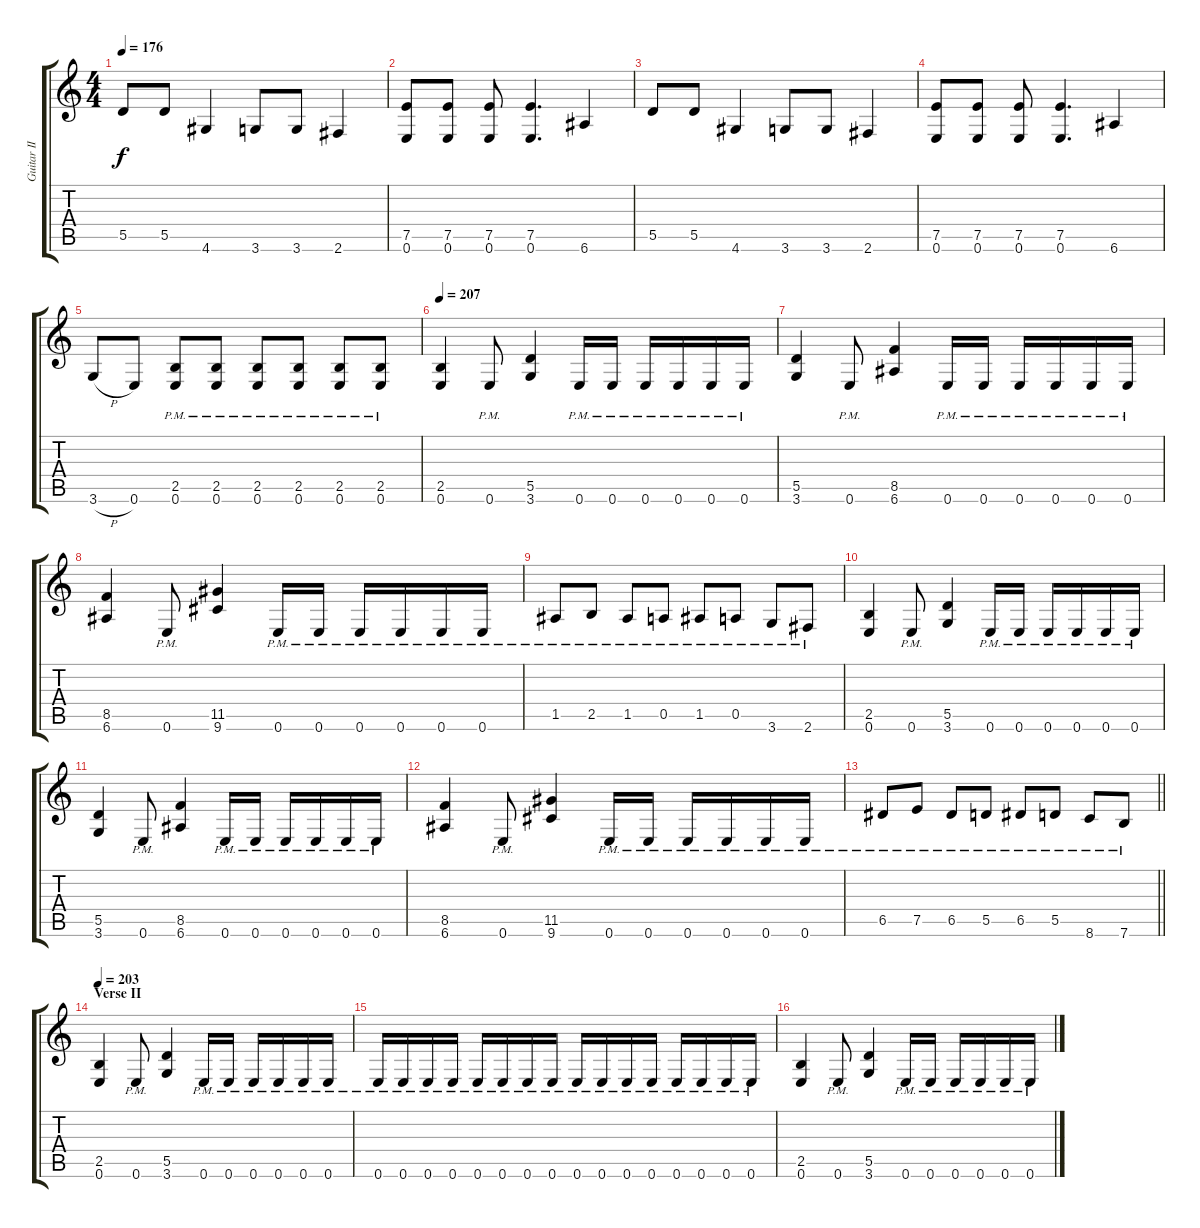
\track ("Guitar II" "Guitar II") {instrument overdrivenguitar}
\staff {score tabs}
\tuning (E4 B3 G3 D3 A2 E2) {hide}
\ts (4 4)
\tempo 176
\clef g2
\ks c
5.5.8{dy f} 5.5.8 4.6.4 3.6.8 3.6.8 2.6.4 |
(7.5 0.6).8 (7.5 0.6).8 (7.5 0.6).8 (7.5 0.6).4{d} 6.6.4 |
5.5.8 5.5.8 4.6.4 3.6.8 3.6.8 2.6.4 |
(7.5 0.6).8 (7.5 0.6).8 (7.5 0.6).8 (7.5 0.6).4{d} 6.6.4 |
3.6{h}.8 0.6.8 (2.5{pm} 0.6{pm}).8 (2.5{pm} 0.6{pm}).8 (2.5{pm} 0.6{pm}).8 (2.5{pm} 0.6{pm}).8 (2.5{pm} 0.6{pm}).8 (2.5{pm} 0.6{pm}).8 |
\tempo 207
(2.5 0.6).4 0.6{pm}.8 (5.5 3.6).4 0.6{pm}.16 0.6{pm}.16 0.6{pm}.16 0.6{pm}.16 0.6{pm}.16 0.6{pm}.16 |
(5.5 3.6).4 0.6{pm}.8 (8.5 6.6).4 0.6{pm}.16 0.6{pm}.16 0.6{pm}.16 0.6{pm}.16 0.6{pm}.16 0.6{pm}.16 |
(8.5 6.6).4 0.6{pm}.8 (11.5 9.6).4 0.6{pm}.16 0.6{pm}.16 0.6{pm}.16 0.6{pm}.16 0.6{pm}.16 0.6{pm}.16 |
1.5{pm}.8 2.5{pm}.8 1.5{pm}.8 0.5{pm}.8 1.5{pm}.8 0.5{pm}.8 3.6{pm}.8 2.6{pm}.8 |
(2.5 0.6).4 0.6{pm}.8 (5.5 3.6).4 0.6{pm}.16 0.6{pm}.16 0.6{pm}.16 0.6{pm}.16 0.6{pm}.16 0.6{pm}.16 |
(5.5 3.6).4 0.6{pm}.8 (8.5 6.6).4 0.6{pm}.16 0.6{pm}.16 0.6{pm}.16 0.6{pm}.16 0.6{pm}.16 0.6{pm}.16 |
(8.5 6.6).4 0.6{pm}.8 (11.5 9.6).4 0.6{pm}.16 0.6{pm}.16 0.6{pm}.16 0.6{pm}.16 0.6{pm}.16 0.6{pm}.16 |
\barLineRight lightlight
6.5{pm}.8 7.5{pm}.8 6.5{pm}.8 5.5{pm}.8 6.5{pm}.8 5.5{pm}.8 8.6{pm}.8 7.6{pm}.8 |
\section ("" "Verse II")
\tempo 203
(2.5 0.6).4 0.6{pm}.8 (5.5 3.6).4 0.6{pm}.16 0.6{pm}.16 0.6{pm}.16 0.6{pm}.16 0.6{pm}.16 0.6{pm}.16 |
0.6{pm}.16 0.6{pm}.16 0.6{pm}.16 0.6{pm}.16 0.6{pm}.16 0.6{pm}.16 0.6{pm}.16 0.6{pm}.16 0.6{pm}.16 0.6{pm}.16 0.6{pm}.16 0.6{pm}.16 0.6{pm}.16 0.6{pm}.16 0.6{pm}.16 0.6{pm}.16 |
(2.5 0.6).4 0.6{pm}.8 (5.5 3.6).4 0.6{pm}.16 0.6{pm}.16 0.6{pm}.16 0.6{pm}.16 0.6{pm}.16 0.6{pm}.16
